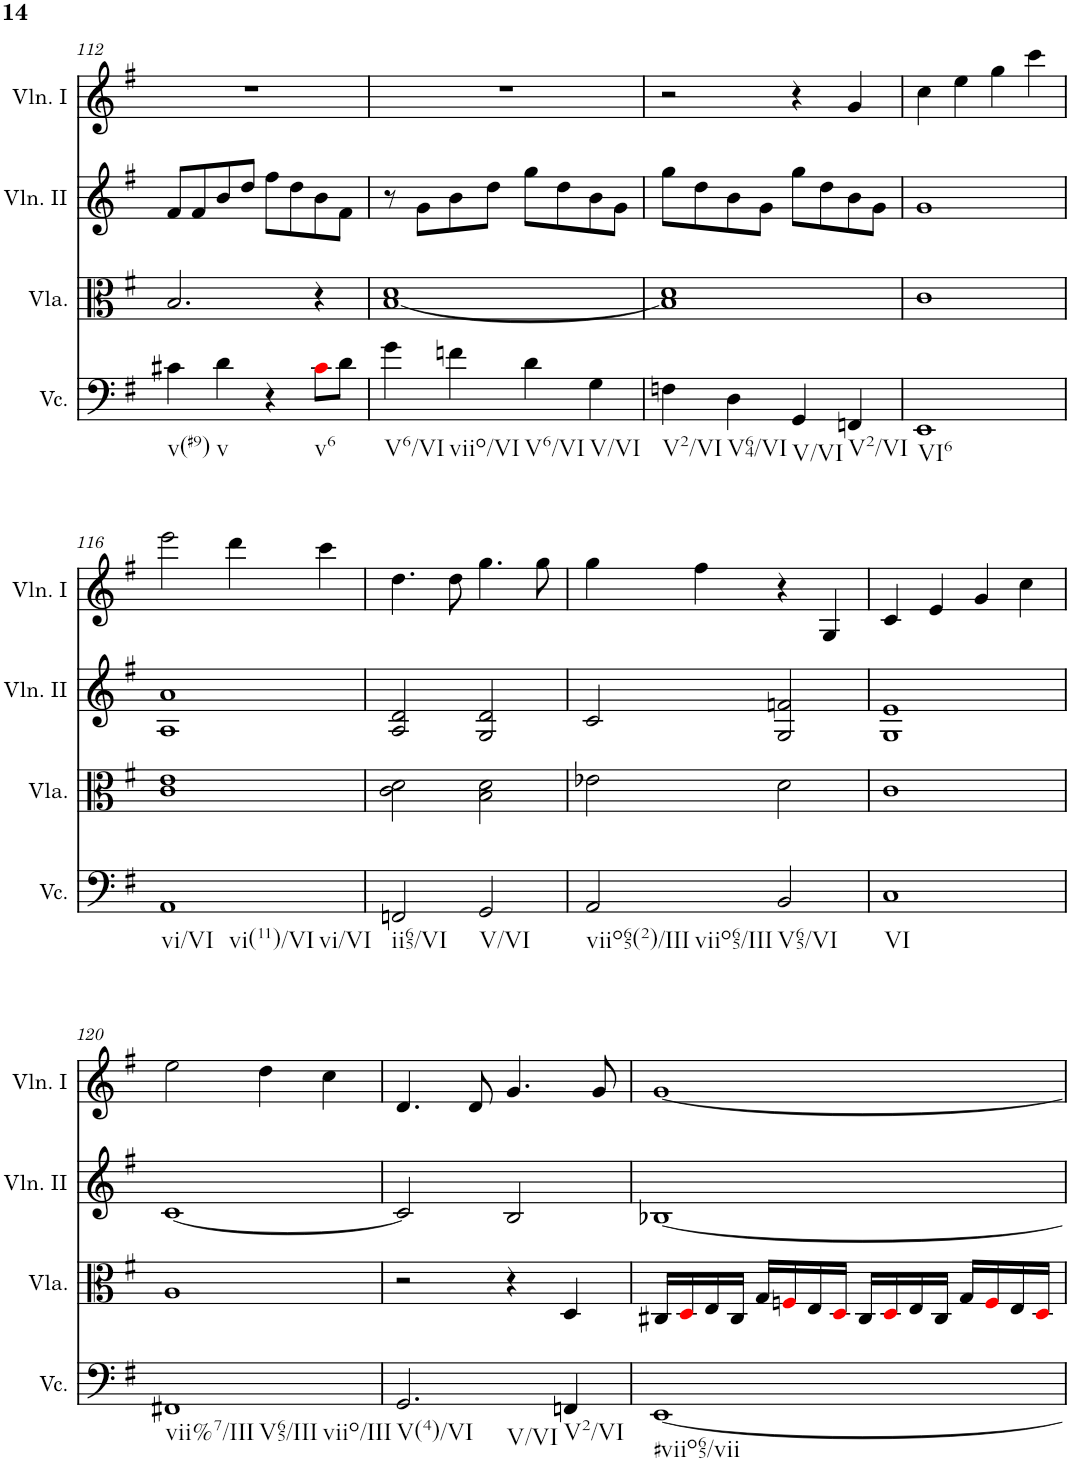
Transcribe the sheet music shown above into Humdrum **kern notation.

**kern	**kern	**kern	**kern
*part4	*part3	*part2	*part1
*staff4	*staff3	*staff2	*staff1
*I"Violoncello	*I"Viola	*I"Violino II	*I"Violino I
*I'Vc.	*I'Vla.	*I'Vln. II	*I'Vln. I
!!LO:PB:g=z
*clefF4	*clefC3	*clefG2	*clefG2
*k[f#]	*k[f#]	*k[f#]	*k[f#]
*M4/4	*M4/4	*M4/4	*M4/4
=112	=112	=112	=112
!LO:TX:b:t=v(#9)	!	!	!
4c#X\	2.B/	8f#/L	1r
.	.	8f#/	.
!LO:TX:b:t=v	!	!	!
4d\	.	8b/	.
.	.	8dd/J	.
4r	.	8ff#\L	.
.	.	8dd\	.
!LO:TX:b:t=v6	!	!	!
8c#i\L	4r	8b\	.
8d\J	.	8f#\J	.
=113	=113	=113	=113
!LO:TX:b:t=V6/VI	!	!	!
4g\	[1B 1d	8r	1r
.	.	8g\L	.
!LO:TX:b:t=viio/VI	!	!	!
4fn\	.	8b\	.
.	.	8dd\J	.
!LO:TX:b:t=V6/VI	!	!	!
4d\	.	8gg\L	.
.	.	8dd\	.
!LO:TX:b:t=V/VI	!	!	!
4G\	.	8b\	.
.	.	8g\J	.
=114	=114	=114	=114
!LO:TX:b:t=V2/VI	!	!	!
4Fn\	1B] 1d	8gg\L	2r
.	.	8dd\	.
!LO:TX:b:t=V64/VI	!	!	!
4D\	.	8b\	.
.	.	8g\J	.
!LO:TX:b:t=V/VI	!	!	!
4GG/	.	8gg\L	4r
.	.	8dd\	.
!LO:TX:b:t=V2/VI	!	!	!
4FFn/	.	8b\	4g/
.	.	8g\J	.
=115	=115	=115	=115
!LO:TX:b:t=VI6	!	!	!
1EE	1c	1g	4cc\
.	.	.	4ee\
.	.	.	4gg\
.	.	.	4ccc\
!!LO:LB:g=z
=116	=116	=116	=116
!LO:TX:b:t=vi/VI	!	!	!
!LO:TX:b:t=vi(11)/VI	!	!	!
!LO:TX:b:t=vi/VI	!	!	!
1AA	1c 1e	1A 1a	2eee\
.	.	.	4ddd\
.	.	.	4ccc\
=117	=117	=117	=117
!LO:TX:b:t=ii65/VI	!	!	!
2FFn/	2c\ 2d\	2A/ 2d/	4.dd\
.	.	.	8dd\
!LO:TX:b:t=V/VI	!	!	!
2GG/	2B\ 2d\	2G/ 2d/	4.gg\
.	.	.	8gg\
=118	=118	=118	=118
!LO:TX:b:t=viio65(2)/III	!	!	!
!LO:TX:b:t=viio65/III	!	!	!
2AA/	2e-X\	2c/	4gg\
.	.	.	4ff#\
!LO:TX:b:t=V65/VI	!	!	!
2BB/	2d\	2G/ 2fn/	4r
.	.	.	4G/
=119	=119	=119	=119
!LO:TX:b:t=VI	!	!	!
1C	1c	1G 1e	4c/
.	.	.	4e/
.	.	.	4g/
.	.	.	4cc\
!!LO:LB:g=z
=120	=120	=120	=120
!LO:TX:b:t=vii%7/III	!	!	!
!LO:TX:b:t=V65/III	!	!	!
!LO:TX:b:t=viio/III	!	!	!
1FF#X	1A	[1c	2ee\
.	.	.	4dd\
.	.	.	4cc\
=121	=121	=121	=121
!LO:TX:b:t=V(4)/VI	!	!	!
!LO:TX:b:t=V/VI	!	!	!
2.GG/	2r	2c/]	4.d/
.	.	.	8d/
.	4r	2B/	4.g/
!LO:TX:b:t=V2/VI	!	!	!
4FFn/	4D/	.	.
.	.	.	8g/
=122	=122	=122	=122
!LO:TX:b:t=#viio65/vii	!	!	!
[1EE	16C#X/LL	[1B-X	[1g
.	16Di/	.	.
.	16E/	.	.
.	16C#/JJ	.	.
.	16G/LL	.	.
.	16Fni/	.	.
.	16E/	.	.
.	16Di/JJ	.	.
.	16C#/LL	.	.
.	16Di/	.	.
.	16E/	.	.
.	16C#/JJ	.	.
.	16G/LL	.	.
.	16Fi/	.	.
.	16E/	.	.
.	16Di/JJ	.	.
=	=	=	=
*-	*-	*-	*-
